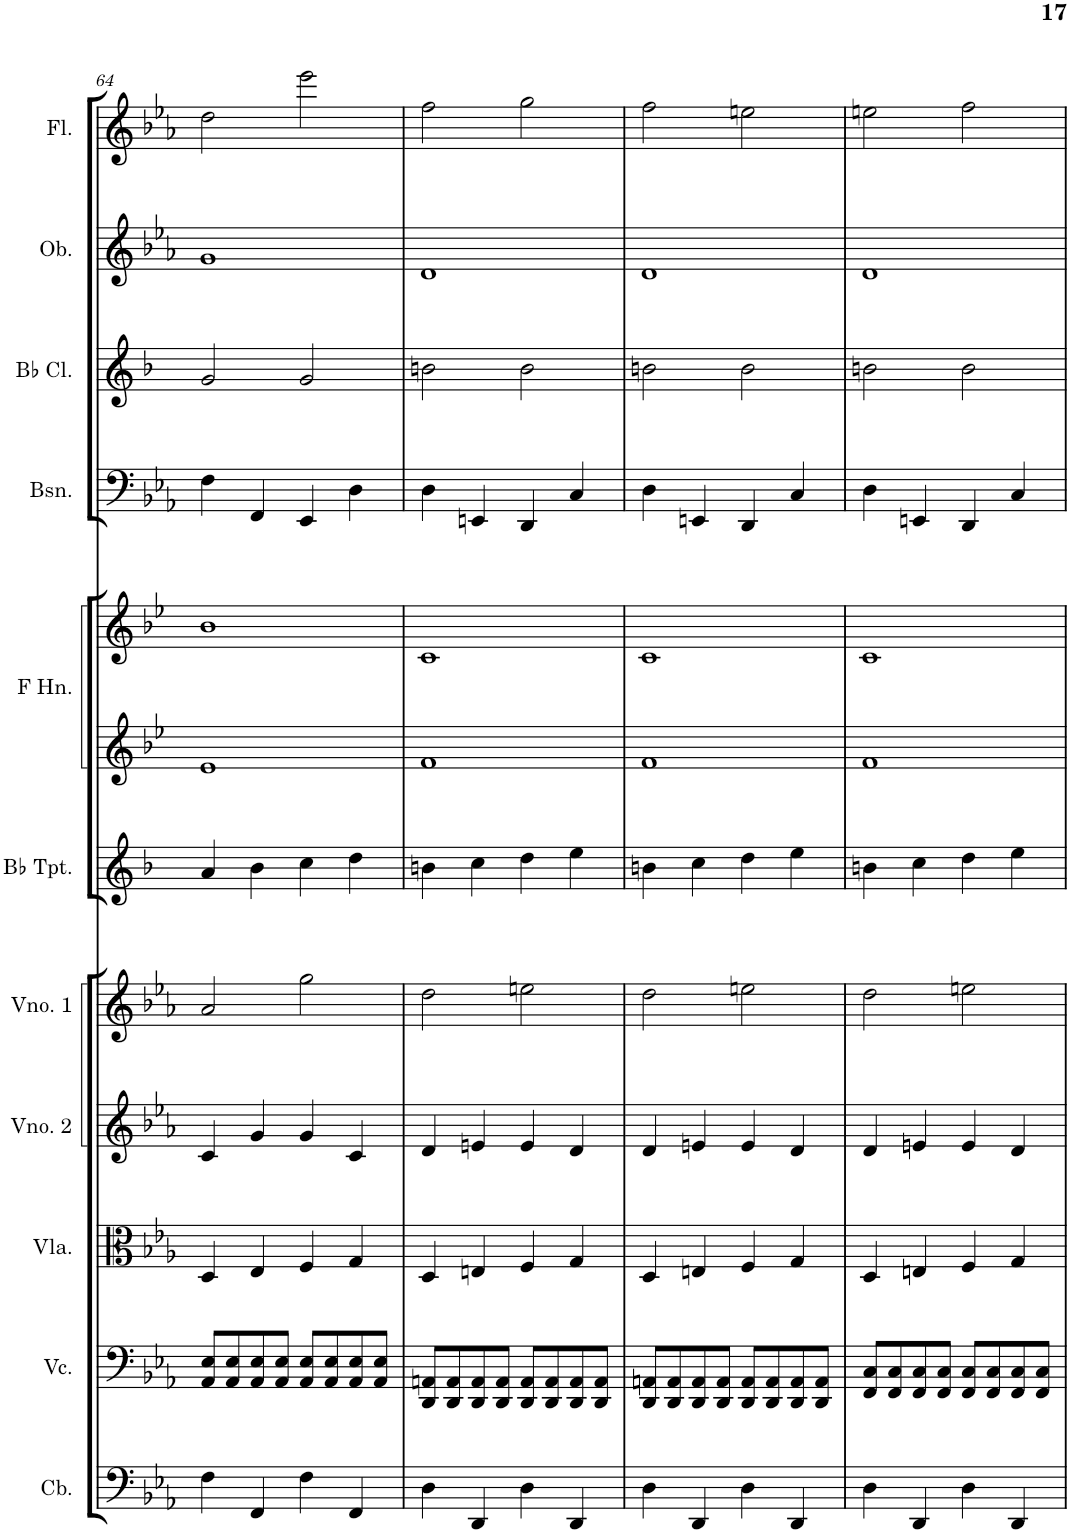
**kern	**kern	**kern	**kern	**kern	**kern	**kern	**kern	**kern	**kern	**kern	**kern
*part11	*part10	*part9	*part8	*part7	*part6	*part5	*part5	*part4	*part3	*part2	*part1
*staff12	*staff11	*staff10	*staff9	*staff8	*staff7	*staff6	*staff5	*staff4	*staff3	*staff2	*staff1
*I"Contrabaixo	*I"Violoncelo	*I"Viola	*I"Violino 2	*I"Violino 1	*I"Trumpets in Bb	*I"Horns in F	*	*I"Bassoons	*I"Clarinets in Bb	*I"Oboes	*I"Flutes
*I'Cb.	*I'Vc.	*I'Vla.	*I'Vno. 2	*I'Vno. 1	*	*	*	*I'Bsn.	*	*I'Ob.	*I'Fl.
!!LO:PB:g=z
*clefF4	*clefF4	*clefC3	*clefG2	*clefG2	*clefG2	*clefG2	*clefG2	*clefF4	*clefG2	*clefG2	*clefG2
*Trd7c12	*	*	*	*	*Trd1c2	*Trd4c7	*Trd4c7	*	*Trd1c2	*	*
*k[b-e-a-]	*k[b-e-a-]	*k[b-e-a-]	*k[b-e-a-]	*k[b-e-a-]	*k[b-]	*k[b-e-]	*k[b-e-]	*k[b-e-a-]	*k[b-]	*k[b-e-a-]	*k[b-e-a-]
*M4/4	*M4/4	*M4/4	*M4/4	*M4/4	*M4/4	*M4/4	*M4/4	*M4/4	*M4/4	*M4/4	*M4/4
=64	=64	=64	=64	=64	=64	=64	=64	=64	=64	=64	=64
4F\	8AA-/ 8E-/L	4D/	4c/	2a-/	4a/	1e-	1b-	4F\	2g/	1g	2dd\
.	8AA-/ 8E-/	.	.	.	.	.	.	.	.	.	.
4FF/	8AA-/ 8E-/	4E-/	4g/	.	4b-\	.	.	4FF/	.	.	.
.	8AA-/ 8E-/J	.	.	.	.	.	.	.	.	.	.
4F\	8AA-/ 8E-/L	4F/	4g/	2gg\	4cc\	.	.	4EE-/	2g/	.	2eee-\
.	8AA-/ 8E-/	.	.	.	.	.	.	.	.	.	.
4FF/	8AA-/ 8E-/	4G/	4c/	.	4dd\	.	.	4D\	.	.	.
.	8AA-/ 8E-/J	.	.	.	.	.	.	.	.	.	.
=65	=65	=65	=65	=65	=65	=65	=65	=65	=65	=65	=65
4D\	8DD/ 8AAn/L	4D/	4d/	2dd\	4bn\	1f	1c	4D\	2bn\	1d	2ff\
.	8DD/ 8AA/	.	.	.	.	.	.	.	.	.	.
4DD/	8DD/ 8AA/	4En/	4en/	.	4cc\	.	.	4EEn/	.	.	.
.	8DD/ 8AA/J	.	.	.	.	.	.	.	.	.	.
4D\	8DD/ 8AA/L	4F/	4e/	2een\	4dd\	.	.	4DD/	2b\	.	2gg\
.	8DD/ 8AA/	.	.	.	.	.	.	.	.	.	.
4DD/	8DD/ 8AA/	4G/	4d/	.	4ee\	.	.	4C/	.	.	.
.	8DD/ 8AA/J	.	.	.	.	.	.	.	.	.	.
=66	=66	=66	=66	=66	=66	=66	=66	=66	=66	=66	=66
4D\	8DD/ 8AAn/L	4D/	4d/	2dd\	4bn\	1f	1c	4D\	2bn\	1d	2ff\
.	8DD/ 8AA/	.	.	.	.	.	.	.	.	.	.
4DD/	8DD/ 8AA/	4En/	4en/	.	4cc\	.	.	4EEn/	.	.	.
.	8DD/ 8AA/J	.	.	.	.	.	.	.	.	.	.
4D\	8DD/ 8AA/L	4F/	4e/	2een\	4dd\	.	.	4DD/	2b\	.	2een\
.	8DD/ 8AA/	.	.	.	.	.	.	.	.	.	.
4DD/	8DD/ 8AA/	4G/	4d/	.	4ee\	.	.	4C/	.	.	.
.	8DD/ 8AA/J	.	.	.	.	.	.	.	.	.	.
=67	=67	=67	=67	=67	=67	=67	=67	=67	=67	=67	=67
4D\	8FF/ 8C/L	4D/	4d/	2dd\	4bn\	1f	1c	4D\	2bn\	1d	2een\
.	8FF/ 8C/	.	.	.	.	.	.	.	.	.	.
4DD/	8FF/ 8C/	4En/	4en/	.	4cc\	.	.	4EEn/	.	.	.
.	8FF/ 8C/J	.	.	.	.	.	.	.	.	.	.
4D\	8FF/ 8C/L	4F/	4e/	2een\	4dd\	.	.	4DD/	2b\	.	2ff\
.	8FF/ 8C/	.	.	.	.	.	.	.	.	.	.
4DD/	8FF/ 8C/	4G/	4d/	.	4ee\	.	.	4C/	.	.	.
.	8FF/ 8C/J	.	.	.	.	.	.	.	.	.	.
=	=	=	=	=	=	=	=	=	=	=	=
*-	*-	*-	*-	*-	*-	*-	*-	*-	*-	*-	*-
